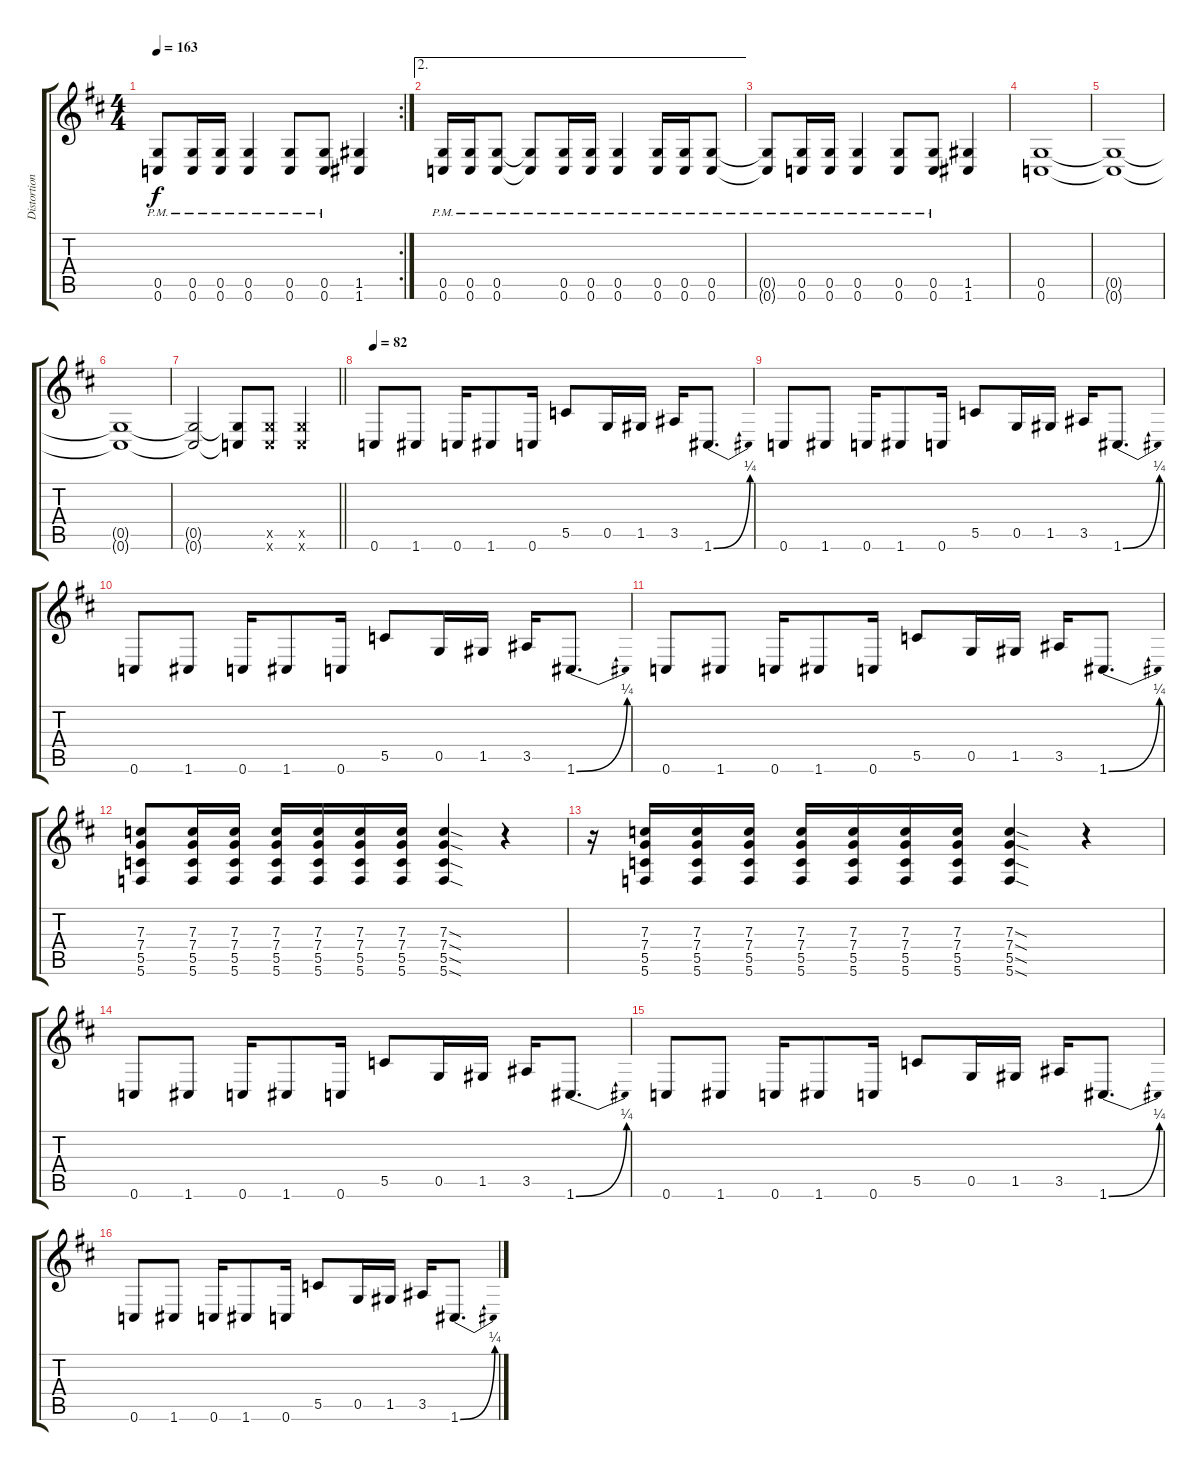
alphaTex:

\track ("Distortion" "Distortion") {instrument distortionguitar}
\staff {score tabs}
\tuning (D4 A3 F3 C3 G2 C2) {hide}
\rc 2
\ts (4 4)
\tempo 163
\clef g2
\ks d
(0.5{pm t} 0.6{pm t}).8{dy f} (0.5{pm} 0.6{pm}).16 (0.5{pm} 0.6{pm}).16 (0.5{pm} 0.6{pm}).4 (0.5{pm} 0.6{pm}).8 (0.5{pm} 0.6{pm}).8 (1.5 1.6).4 |
\ae 2
(0.5{pm} 0.6{pm}).16 (0.5{pm} 0.6{pm}).16 (0.5{pm} 0.6{pm}).8 (0.5{pm t} 0.6{pm t}).8 (0.5{pm} 0.6{pm}).16 (0.5{pm} 0.6{pm}).16 (0.5{pm} 0.6{pm}).4 (0.5{pm} 0.6{pm}).16 (0.5{pm} 0.6{pm}).16 (0.5{pm} 0.6{pm}).8 |
(0.5{pm t} 0.6{pm t}).8 (0.5{pm} 0.6{pm}).16 (0.5{pm} 0.6{pm}).16 (0.5{pm} 0.6{pm}).4 (0.5{pm} 0.6{pm}).8 (0.5{pm} 0.6{pm}).8 (1.5 1.6).4 |
(0.5 0.6).1 |
(0.5{t} 0.6{t}).1 |
(0.5{t} 0.6{t}).1 |
\barLineRight lightlight
(0.5{t} 0.6{t}).2 (0.5{t} 0.6{t}).8 (0.5{x} 0.6{x}).8 (0.5{x} 0.6{x}).4 |
\section ("" " ")
\tempo 82
0.6.8 1.6.8 0.6.16 1.6.8 0.6.16 5.5.8 0.5.16 1.5.16 3.5.16 1.6{be (bend 0 0 60 1)}.8{d} |
0.6.8 1.6.8 0.6.16 1.6.8 0.6.16 5.5.8 0.5.16 1.5.16 3.5.16 1.6{be (bend 0 0 60 1)}.8{d} |
0.6.8 1.6.8 0.6.16 1.6.8 0.6.16 5.5.8 0.5.16 1.5.16 3.5.16 1.6{be (bend 0 0 60 1)}.8{d} |
0.6.8 1.6.8 0.6.16 1.6.8 0.6.16 5.5.8 0.5.16 1.5.16 3.5.16 1.6{be (bend 0 0 60 1)}.8{d} |
(7.3 7.4 5.5 5.6).8 (7.3 7.4 5.5 5.6).16 (7.3 7.4 5.5 5.6).16 (7.3 7.4 5.5 5.6).16 (7.3 7.4 5.5 5.6).16 (7.3 7.4 5.5 5.6).16 (7.3 7.4 5.5 5.6).16 (7.3{sod} 7.4{sod} 5.5{sod} 5.6{sod}).4 r.4 |
r.16 (7.3 7.4 5.5 5.6).16 (7.3 7.4 5.5 5.6).16 (7.3 7.4 5.5 5.6).16 (7.3 7.4 5.5 5.6).16 (7.3 7.4 5.5 5.6).16 (7.3 7.4 5.5 5.6).16 (7.3 7.4 5.5 5.6).16 (7.3{sod} 7.4{sod} 5.5{sod} 5.6{sod}).4 r.4 |
0.6.8 1.6.8 0.6.16 1.6.8 0.6.16 5.5.8 0.5.16 1.5.16 3.5.16 1.6{be (bend 0 0 60 1)}.8{d} |
0.6.8 1.6.8 0.6.16 1.6.8 0.6.16 5.5.8 0.5.16 1.5.16 3.5.16 1.6{be (bend 0 0 60 1)}.8{d} |
0.6.8 1.6.8 0.6.16 1.6.8 0.6.16 5.5.8 0.5.16 1.5.16 3.5.16 1.6{be (bend 0 0 60 1)}.8{d}
